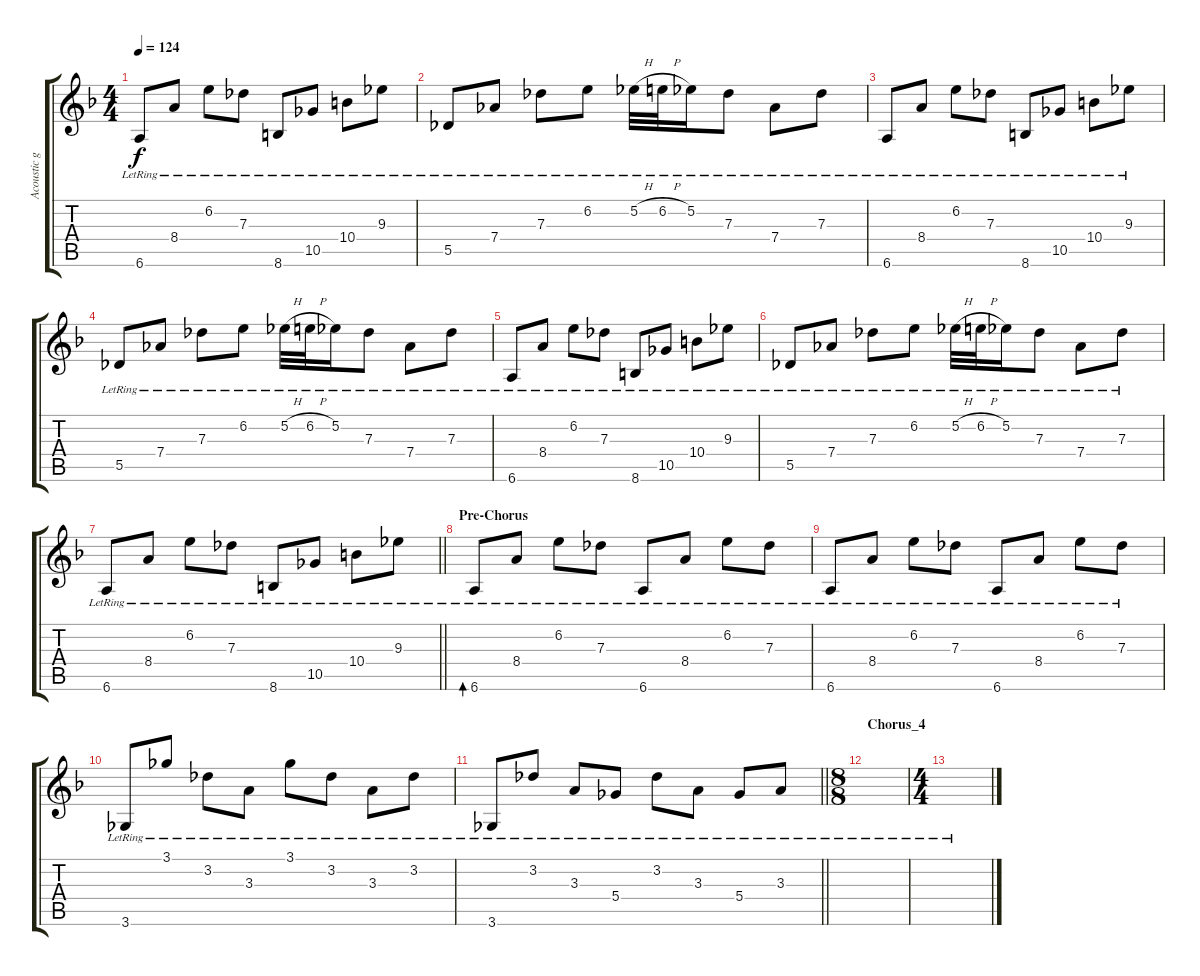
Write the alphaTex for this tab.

\track ("Acoustic guitar" "Acoustic g") {instrument acousticguitarnylon}
\staff {score tabs}
\tuning (Eb4 Bb3 Gb3 Db3 Ab2 Eb2) {hide}
\ts (4 4)
\tempo 124
\clef g2
\ks f
6.6{lr}.8{dy f} 8.4{lr}.8 6.2{lr}.8 7.3{lr}.8 8.6{lr}.8 10.5{lr}.8 10.4{lr}.8 9.3{lr}.8 |
5.5{lr}.8 7.4{lr}.8 7.3{lr}.8 6.2{lr}.8 5.2{h lr}.32 6.2{h lr}.32 5.2{lr}.16 7.3{lr}.8 7.4{lr}.8 7.3{lr}.8 |
6.6{lr}.8 8.4{lr}.8 6.2{lr}.8 7.3{lr}.8 8.6{lr}.8 10.5{lr}.8 10.4{lr}.8 9.3{lr}.8 |
5.5{lr}.8 7.4{lr}.8 7.3{lr}.8 6.2{lr}.8 5.2{h lr}.32 6.2{h lr}.32 5.2{lr}.16 7.3{lr}.8 7.4{lr}.8 7.3{lr}.8 |
6.6{lr}.8 8.4{lr}.8 6.2{lr}.8 7.3{lr}.8 8.6{lr}.8 10.5{lr}.8 10.4{lr}.8 9.3{lr}.8 |
5.5{lr}.8 7.4{lr}.8 7.3{lr}.8 6.2{lr}.8 5.2{h lr}.32 6.2{h lr}.32 5.2{lr}.16 7.3{lr}.8 7.4{lr}.8 7.3{lr}.8 |
\barLineRight lightlight
6.6{lr}.8 8.4{lr}.8 6.2{lr}.8 7.3{lr}.8 8.6{lr}.8 10.5{lr}.8 10.4{lr}.8 9.3{lr}.8 |
\section ("" "Pre-Chorus")
6.6{lr}.8{bd 60} 8.4{lr}.8 6.2{lr}.8 7.3{lr}.8 6.6{lr}.8 8.4{lr}.8 6.2{lr}.8 7.3{lr}.8 |
6.6{lr}.8 8.4{lr}.8 6.2{lr}.8 7.3{lr}.8 6.6{lr}.8 8.4{lr}.8 6.2{lr}.8 7.3{lr}.8 |
3.6{lr}.8 3.1{lr}.8 3.2{lr}.8 3.3{lr}.8 3.1{lr}.8 3.2{lr}.8 3.3{lr}.8 3.2{lr}.8 |
\barLineRight lightlight
3.6{lr}.8 3.2{lr}.8 3.3{lr}.8 5.4{lr}.8 3.2{lr}.8 3.3{lr}.8 5.4{lr}.8 3.3{lr}.8 |
\ts (8 8)
\section ("" "Chorus_4")
|
\ts (4 4)
